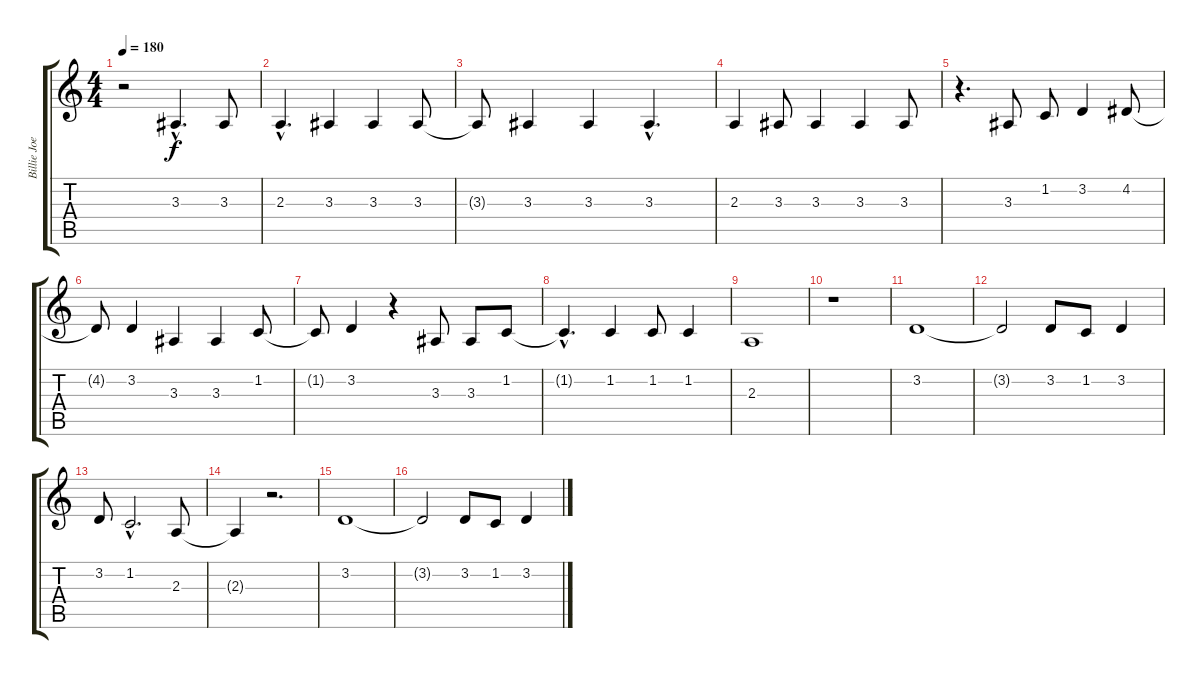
\track ("Billie Joe (Voice)" "Billie Joe") {instrument tenorsax}
\staff {score tabs}
\tuning (E4 B3 G3 D3 A2 E2) {hide}
\ts (4 4)
\tempo 180
\clef g2
\ks c
r.2{dy f} 3.3{hac}.4{d} 3.3.8 |
2.3{hac}.4{d} 3.3.4 3.3.4 3.3.8 |
3.3{t}.8 3.3.4 3.3.4 3.3{hac}.4{d} |
2.3.4 3.3.8 3.3.4 3.3.4 3.3.8 |
r.4{d} 3.3.8 1.2.8 3.2.4 4.2.8 |
4.2{t}.8 3.2.4 3.3.4 3.3.4 1.2.8 |
1.2{t}.8 3.2.4 r.4 3.3.8 3.3.8 1.2.8 |
1.2{hac t}.4{d} 1.2.4 1.2.8 1.2.4 |
2.3.1 |
r.1 |
3.2.1 |
3.2{t}.2 3.2.8 1.2.8 3.2.4 |
3.2.8 1.2{hac}.2{d} 2.3.8 |
2.3{t}.4 r.2{d} |
3.2.1 |
3.2{t}.2 3.2.8 1.2.8 3.2.4
